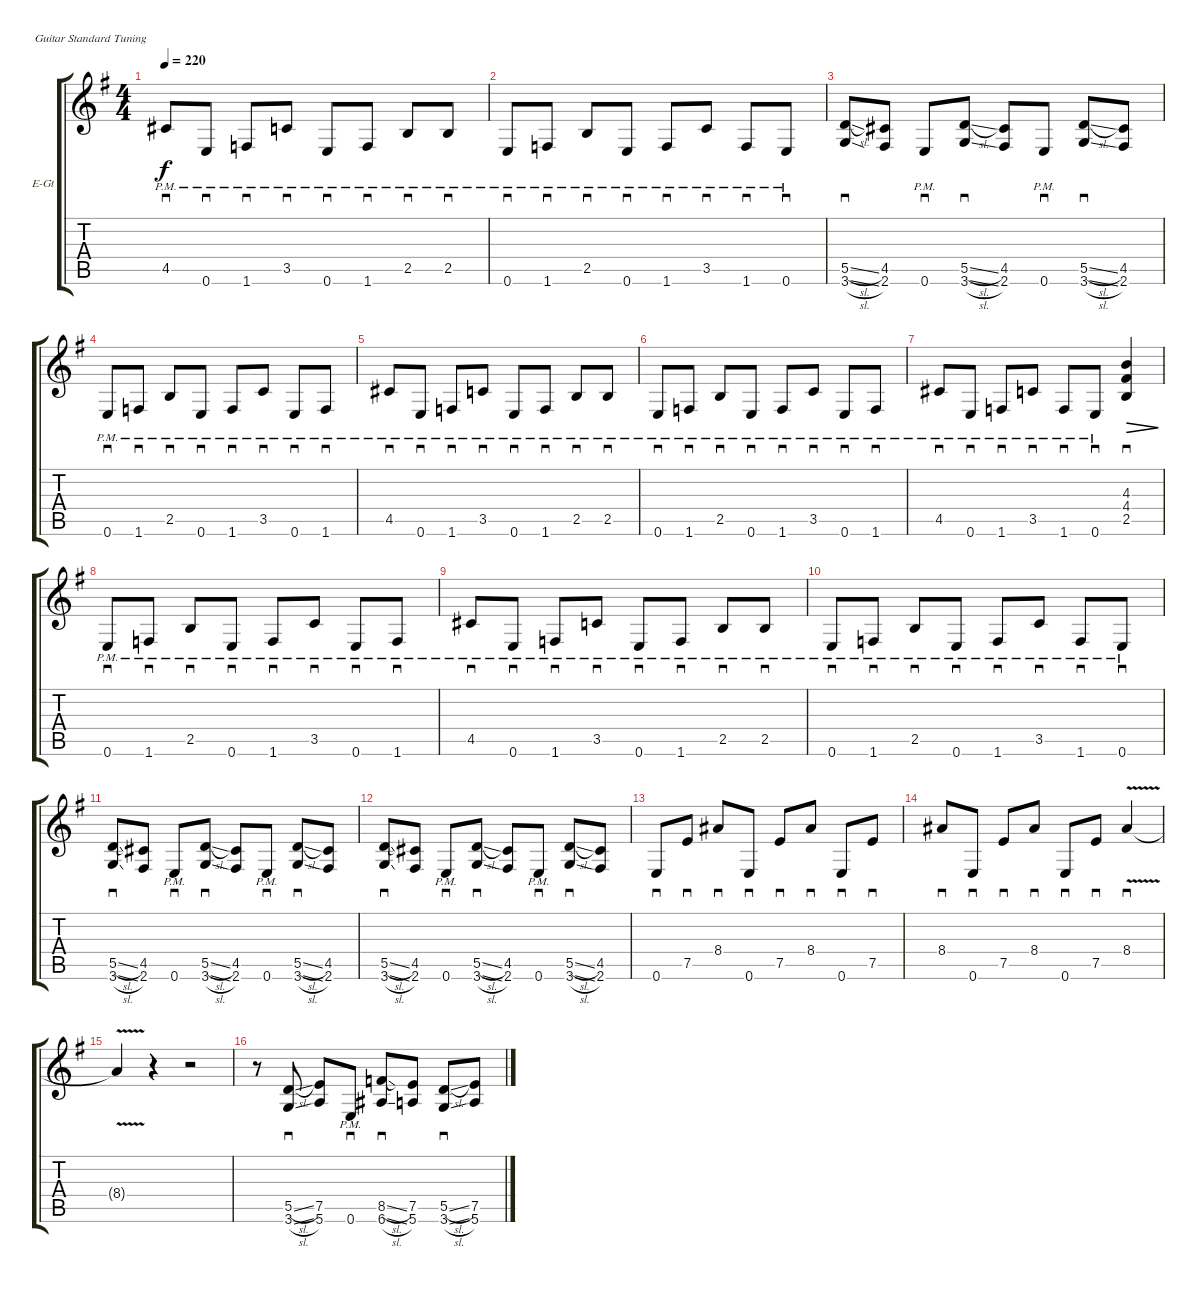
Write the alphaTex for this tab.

\defaultSystemsLayout 4
\bracketExtendMode groupsimilarinstruments
\firstSystemTrackNameOrientation horizontal
\otherSystemsTrackNameOrientation horizontal
\chordDiagramsInScore
\track ("Kirk H." "E-Gt") {instrument overdrivenguitar}
\staff {score tabs}
\tuning (E4 B3 G3 D3 A2 E2)
\ts (4 4)
\tempo 220
\clef g2
\scale
0.333333
\ks g
4.5{pm}.8{sd dy f} 0.6{pm}.8{sd} 1.6{pm}.8{sd} 3.5{pm}.8{sd} 0.6{pm}.8{sd} 1.6{pm}.8{sd} 2.5{pm}.8{sd} 2.5{pm}.8{sd} |
\scale
0.333333 0.6{pm}.8{sd} 1.6{pm}.8{sd} 2.5{pm}.8{sd} 0.6{pm}.8{sd} 1.6{pm}.8{sd} 3.5{pm}.8{sd} 1.6{pm}.8{sd} 0.6{pm}.8{sd} |
\scale
0.333333 (3.6{sl} 5.5{sl}).8{sd} (2.6 4.5).8 0.6{pm}.8{sd} (3.6{sl} 5.5{sl}).8{sd} (2.6 4.5).8 0.6{pm}.8{sd} (3.6{sl} 5.5{sl}).8{sd} (2.6 4.5).8 |
\scale
0.333333 0.6{pm}.8{sd} 1.6{pm}.8{sd} 2.5{pm}.8{sd} 0.6{pm}.8{sd} 1.6{pm}.8{sd} 3.5{pm}.8{sd} 0.6{pm}.8{sd} 1.6{pm}.8{sd} |
\scale
0.333333 4.5{pm}.8{sd} 0.6{pm}.8{sd} 1.6{pm}.8{sd} 3.5{pm}.8{sd} 0.6{pm}.8{sd} 1.6{pm}.8{sd} 2.5{pm}.8{sd} 2.5{pm}.8{sd} |
\scale
0.333333 0.6{pm}.8{sd} 1.6{pm}.8{sd} 2.5{pm}.8{sd} 0.6{pm}.8{sd} 1.6{pm}.8{sd} 3.5{pm}.8{sd} 0.6{pm}.8{sd} 1.6{pm}.8{sd} |
\scale
0.333333 4.5{pm}.8{sd} 0.6{pm}.8{sd} 1.6{pm}.8{sd} 3.5{pm}.8{sd} 1.6{pm}.8{sd} 0.6{pm}.8{sd} (2.5 4.4 4.3).4{sd dec} |
\scale
0.333333 0.6{pm}.8{sd} 1.6{pm}.8{sd} 2.5{pm}.8{sd} 0.6{pm}.8{sd} 1.6{pm}.8{sd} 3.5{pm}.8{sd} 0.6{pm}.8{sd} 1.6{pm}.8{sd} |
\scale
0.333333 4.5{pm}.8{sd} 0.6{pm}.8{sd} 1.6{pm}.8{sd} 3.5{pm}.8{sd} 0.6{pm}.8{sd} 1.6{pm}.8{sd} 2.5{pm}.8{sd} 2.5{pm}.8{sd} |
\scale
0.333333 0.6{pm}.8{sd} 1.6{pm}.8{sd} 2.5{pm}.8{sd} 0.6{pm}.8{sd} 1.6{pm}.8{sd} 3.5{pm}.8{sd} 1.6{pm}.8{sd} 0.6{pm}.8{sd} |
\scale
0.333333 (3.6{sl} 5.5{sl}).8{sd} (2.6 4.5).8 0.6{pm}.8{sd} (3.6{sl} 5.5{sl}).8{sd} (2.6 4.5).8 0.6{pm}.8{sd} (3.6{sl} 5.5{sl}).8{sd} (2.6 4.5).8 |
\scale
0.333333 (3.6{sl} 5.5{sl}).8{sd} (2.6 4.5).8 0.6{pm}.8{sd} (3.6{sl} 5.5{sl}).8{sd} (2.6 4.5).8 0.6{pm}.8{sd} (3.6{sl} 5.5{sl}).8{sd} (2.6 4.5).8 |
\scale
0.333333 0.6.8{sd} 7.5.8{sd} 8.4.8{sd} 0.6.8{sd} 7.5.8{sd} 8.4.8{sd} 0.6.8{sd} 7.5.8{sd} |
\scale
0.333333 8.4.8{sd} 0.6.8{sd} 7.5.8{sd} 8.4.8{sd} 0.6.8{sd} 7.5.8{sd} 8.4{v}.4{sd} |
\scale
0.333333 8.4{v t}.4 r.4 r.2 |
\scale
0.333333 r.8 (3.6{sl} 5.5{sl}).8{sd} (5.6 7.5).8 0.6{pm}.8{sd} (6.6{sl} 8.5{sl}).8{sd} (5.6 7.5).8 (3.6{sl} 5.5{sl}).8{sd} (5.6 7.5).8
